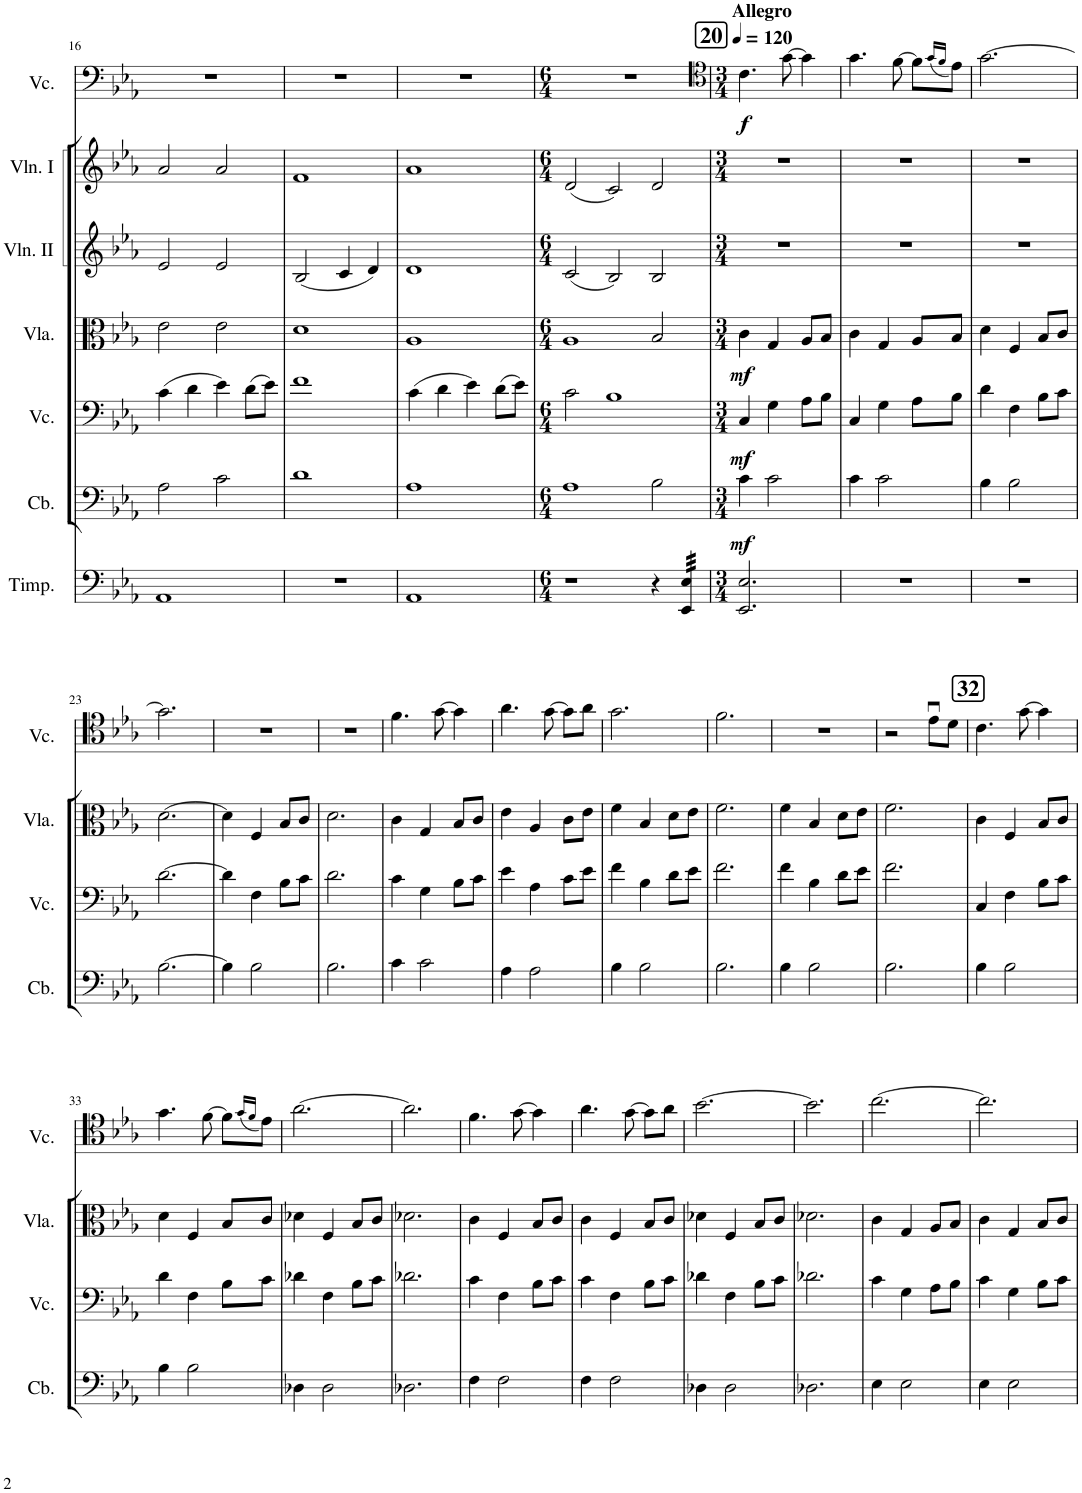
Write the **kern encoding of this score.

**kern	**kern	**dynam	**kern	**dynam	**kern	**dynam	**kern	**kern	**kern	**dynam
*part7	*part6	*part6	*part5	*part5	*part4	*part4	*part3	*part2	*part1	*part1
*staff7	*staff6	*staff6	*staff5	*staff5	*staff4	*staff4	*staff3	*staff2	*staff1	*staff1
*I"Timpani	*I"Contrabass	*	*I"Violoncello	*	*I"Viola	*	*I"Violin II	*I"Violin I	*I"Violoncello	*
*I'Timp.	*I'Cb.	*	*I'Vc.	*	*I'Vla.	*	*I'Vln. II	*I'Vln. I	*I'Vc.	*
!!LO:PB:g=z
*clefF4	*clefF4	*	*clefF4	*	*clefC3	*	*clefG2	*clefG2	*clefF4	*
*	*Trd7c12	*	*	*	*	*	*	*	*	*
*k[b-e-a-]	*k[b-e-a-]	*	*k[b-e-a-]	*	*k[b-e-a-]	*	*k[b-e-a-]	*k[b-e-a-]	*k[b-e-a-]	*
*M4/4	*M4/4	*	*M4/4	*	*M4/4	*	*M4/4	*M4/4	*M4/4	*
=16	=16	=16	=16	=16	=16	=16	=16	=16	=16	=16
1AA-	2A-\	.	(4c\	.	2e-\	.	2e-/	2a-/	1r	.
.	.	.	4d\	.	.	.	.	.	.	.
.	2c\	.	4e-\)	.	2e-\	.	2e-/	2a-/	.	.
.	.	.	(8d\L	.	.	.	.	.	.	.
.	.	.	8e-\J)	.	.	.	.	.	.	.
=17	=17	=17	=17	=17	=17	=17	=17	=17	=17	=17
1r	1d	.	1f	.	1d	.	(2B-/	1f	1r	.
.	.	.	.	.	.	.	4c/	.	.	.
.	.	.	.	.	.	.	4d/)	.	.	.
=18	=18	=18	=18	=18	=18	=18	=18	=18	=18	=18
1AA-	1A-	.	(4c\	.	1A-	.	1d	1a-	1r	.
.	.	.	4d\	.	.	.	.	.	.	.
.	.	.	4e-\)	.	.	.	.	.	.	.
.	.	.	(8d\L	.	.	.	.	.	.	.
.	.	.	8e-\J)	.	.	.	.	.	.	.
=19	=19	=19	=19	=19	=19	=19	=19	=19	=19	=19
*M6/4	*M6/4	*	*M6/4	*	*M6/4	*	*M6/4	*M6/4	*M6/4	*
1r	1A-	.	2c\	.	1A-	.	(2c/	(2d/	1.r	.
.	.	.	1B-	.	.	.	2B-/)	2c/)	.	.
4r	2B-\	.	.	.	2B-/	.	2B-/	2d/	.	.
*tremolo	*	*	*	*	*	*	*	*	*	*
32EE-/ 32E-/LLL	.	.	.	.	.	.	.	.	.	.
32EE-/ 32E-/	.	.	.	.	.	.	.	.	.	.
32EE-/ 32E-/	.	.	.	.	.	.	.	.	.	.
32EE-/ 32E-/	.	.	.	.	.	.	.	.	.	.
32EE-/ 32E-/	.	.	.	.	.	.	.	.	.	.
32EE-/ 32E-/	.	.	.	.	.	.	.	.	.	.
32EE-/ 32E-/	.	.	.	.	.	.	.	.	.	.
32EE-/ 32E-/JJJ	.	.	.	.	.	.	.	.	.	.
*Xtremolo	*	*	*	*	*	*	*	*	*	*
=20	=20	=20	=20	=20	=20	=20	=20	=20	=20	=20
*	*	*	*	*	*	*	*	*	*clefC4	*
*M3/4	*M3/4	*	*M3/4	*	*M3/4	*	*M3/4	*M3/4	*M3/4	*
!	!	!LO:DY:b	!	!LO:DY:b	!	!LO:DY:b	!	!	!	!LO:DY:b
2.EE-/ 2.E-/	4c\	mf	4C/	mf	4c\	mf	2.r	2.r	4.c\	f
.	2c\	.	4G\	.	4G/	.	.	.	.	.
.	.	.	.	.	.	.	.	.	[8g\	.
.	.	.	8A-\L	.	8A-/L	.	.	.	4g\]	.
.	.	.	8B-\J	.	8B-/J	.	.	.	.	.
=21	=21	=21	=21	=21	=21	=21	=21	=21	=21	=21
2.r	4c\	.	4C/	.	4c\	.	2.r	2.r	4.g\	.
.	2c\	.	4G\	.	4G/	.	.	.	.	.
.	.	.	.	.	.	.	.	.	[8f\	.
.	.	.	8A-\L	.	8A-/L	.	.	.	8f\L]	.
.	.	.	.	.	.	.	.	.	(16qg/LL	.
.	.	.	.	.	.	.	.	.	16qf/JJ	.
.	.	.	8B-\J	.	8B-/J	.	.	.	8e-\J)	.
=22	=22	=22	=22	=22	=22	=22	=22	=22	=22	=22
2.r	4B-\	.	4d\	.	4d\	.	2.r	2.r	[2.g\	.
.	2B-\	.	4F\	.	4F/	.	.	.	.	.
.	.	.	8B-\L	.	8B-/L	.	.	.	.	.
.	.	.	8c\J	.	8c/J	.	.	.	.	.
!!LO:LB:g=z
=23	=23	=23	=23	=23	=23	=23	=23	=23	=23	=23
2.r	[2.B-\	.	[2.d\	.	[2.d\	.	2.r	2.r	2.g\]	.
=24	=24	=24	=24	=24	=24	=24	=24	=24	=24	=24
2.r	4B-\]	.	4d\]	.	4d\]	.	2.r	2.r	2.r	.
.	2B-\	.	4F\	.	4F/	.	.	.	.	.
.	.	.	8B-\L	.	8B-/L	.	.	.	.	.
.	.	.	8c\J	.	8c/J	.	.	.	.	.
=25	=25	=25	=25	=25	=25	=25	=25	=25	=25	=25
2.r	2.B-\	.	2.d\	.	2.d\	.	2.r	2.r	2.r	.
=26	=26	=26	=26	=26	=26	=26	=26	=26	=26	=26
2.r	4c\	.	4c\	.	4c\	.	2.r	2.r	4.f\	.
.	2c\	.	4G\	.	4G/	.	.	.	.	.
.	.	.	.	.	.	.	.	.	[8g\	.
.	.	.	8B-\L	.	8B-/L	.	.	.	4g\]	.
.	.	.	8c\J	.	8c/J	.	.	.	.	.
=27	=27	=27	=27	=27	=27	=27	=27	=27	=27	=27
2.r	4A-\	.	4e-\	.	4e-\	.	2.r	2.r	4.a-\	.
.	2A-\	.	4A-\	.	4A-/	.	.	.	.	.
.	.	.	.	.	.	.	.	.	[8g\	.
.	.	.	8c\L	.	8c\L	.	.	.	8g\L]	.
.	.	.	8e-\J	.	8e-\J	.	.	.	8a-\J	.
=28	=28	=28	=28	=28	=28	=28	=28	=28	=28	=28
2.r	4B-\	.	4f\	.	4f\	.	2.r	2.r	2.g\	.
.	2B-\	.	4B-\	.	4B-/	.	.	.	.	.
.	.	.	8d\L	.	8d\L	.	.	.	.	.
.	.	.	8e-\J	.	8e-\J	.	.	.	.	.
=29	=29	=29	=29	=29	=29	=29	=29	=29	=29	=29
2.r	2.B-\	.	2.f\	.	2.f\	.	2.r	2.r	2.f\	.
=30	=30	=30	=30	=30	=30	=30	=30	=30	=30	=30
2.r	4B-\	.	4f\	.	4f\	.	2.r	2.r	2.r	.
.	2B-\	.	4B-\	.	4B-/	.	.	.	.	.
.	.	.	8d\L	.	8d\L	.	.	.	.	.
.	.	.	8e-\J	.	8e-\J	.	.	.	.	.
=31	=31	=31	=31	=31	=31	=31	=31	=31	=31	=31
2.r	2.B-\	.	2.f\	.	2.f\	.	2.r	2.r	2r	.
.	.	.	.	.	.	.	.	.	8e-u\L	.
.	.	.	.	.	.	.	.	.	8d\J	.
=32	=32	=32	=32	=32	=32	=32	=32	=32	=32	=32
2.r	4B-\	.	4C/	.	4c\	.	2.r	2.r	4.c\	.
.	2B-\	.	4F\	.	4F/	.	.	.	.	.
.	.	.	.	.	.	.	.	.	[8g\	.
.	.	.	8B-\L	.	8B-/L	.	.	.	4g\]	.
.	.	.	8c\J	.	8c/J	.	.	.	.	.
!!LO:LB:g=z
=33	=33	=33	=33	=33	=33	=33	=33	=33	=33	=33
2.r	4B-\	.	4d\	.	4d\	.	2.r	2.r	4.g\	.
.	2B-\	.	4F\	.	4F/	.	.	.	.	.
.	.	.	.	.	.	.	.	.	[8f\	.
.	.	.	8B-\L	.	8B-/L	.	.	.	8f\L]	.
.	.	.	.	.	.	.	.	.	(16qg/LL	.
.	.	.	.	.	.	.	.	.	16qf/JJ	.
.	.	.	8c\J	.	8c/J	.	.	.	8e-\J)	.
=34	=34	=34	=34	=34	=34	=34	=34	=34	=34	=34
2.r	4D-X\	.	4d-X\	.	4d-X\	.	2.r	2.r	[2.a-\	.
.	2D-\	.	4F\	.	4F/	.	.	.	.	.
.	.	.	8B-\L	.	8B-/L	.	.	.	.	.
.	.	.	8c\J	.	8c/J	.	.	.	.	.
=35	=35	=35	=35	=35	=35	=35	=35	=35	=35	=35
2.r	2.D-X\	.	2.d-X\	.	2.d-X\	.	2.r	2.r	2.a-\]	.
=36	=36	=36	=36	=36	=36	=36	=36	=36	=36	=36
2.r	4F\	.	4c\	.	4c\	.	2.r	2.r	4.f\	.
.	2F\	.	4F\	.	4F/	.	.	.	.	.
.	.	.	.	.	.	.	.	.	[8g\	.
.	.	.	8B-\L	.	8B-/L	.	.	.	4g\]	.
.	.	.	8c\J	.	8c/J	.	.	.	.	.
=37	=37	=37	=37	=37	=37	=37	=37	=37	=37	=37
2.r	4F\	.	4c\	.	4c\	.	2.r	2.r	4.a-\	.
.	2F\	.	4F\	.	4F/	.	.	.	.	.
.	.	.	.	.	.	.	.	.	[8g\	.
.	.	.	8B-\L	.	8B-/L	.	.	.	8g\L]	.
.	.	.	8c\J	.	8c/J	.	.	.	8a-\J	.
=38	=38	=38	=38	=38	=38	=38	=38	=38	=38	=38
2.r	4D-X\	.	4d-X\	.	4d-X\	.	2.r	2.r	[2.b-\	.
.	2D-\	.	4F\	.	4F/	.	.	.	.	.
.	.	.	8B-\L	.	8B-/L	.	.	.	.	.
.	.	.	8c\J	.	8c/J	.	.	.	.	.
=39	=39	=39	=39	=39	=39	=39	=39	=39	=39	=39
2.r	2.D-X\	.	2.d-X\	.	2.d-X\	.	2.r	2.r	2.b-\]	.
=40	=40	=40	=40	=40	=40	=40	=40	=40	=40	=40
2.r	4E-\	.	4c\	.	4c\	.	2.r	2.r	[2.cc\	.
.	2E-\	.	4G\	.	4G/	.	.	.	.	.
.	.	.	8A-\L	.	8A-/L	.	.	.	.	.
.	.	.	8B-\J	.	8B-/J	.	.	.	.	.
=41	=41	=41	=41	=41	=41	=41	=41	=41	=41	=41
2.r	4E-\	.	4c\	.	4c\	.	2.r	2.r	2.cc\]	.
.	2E-\	.	4G\	.	4G/	.	.	.	.	.
.	.	.	8B-\L	.	8B-/L	.	.	.	.	.
.	.	.	8c\J	.	8c/J	.	.	.	.	.
=	=	=	=	=	=	=	=	=	=	=
*-	*-	*-	*-	*-	*-	*-	*-	*-	*-	*-
